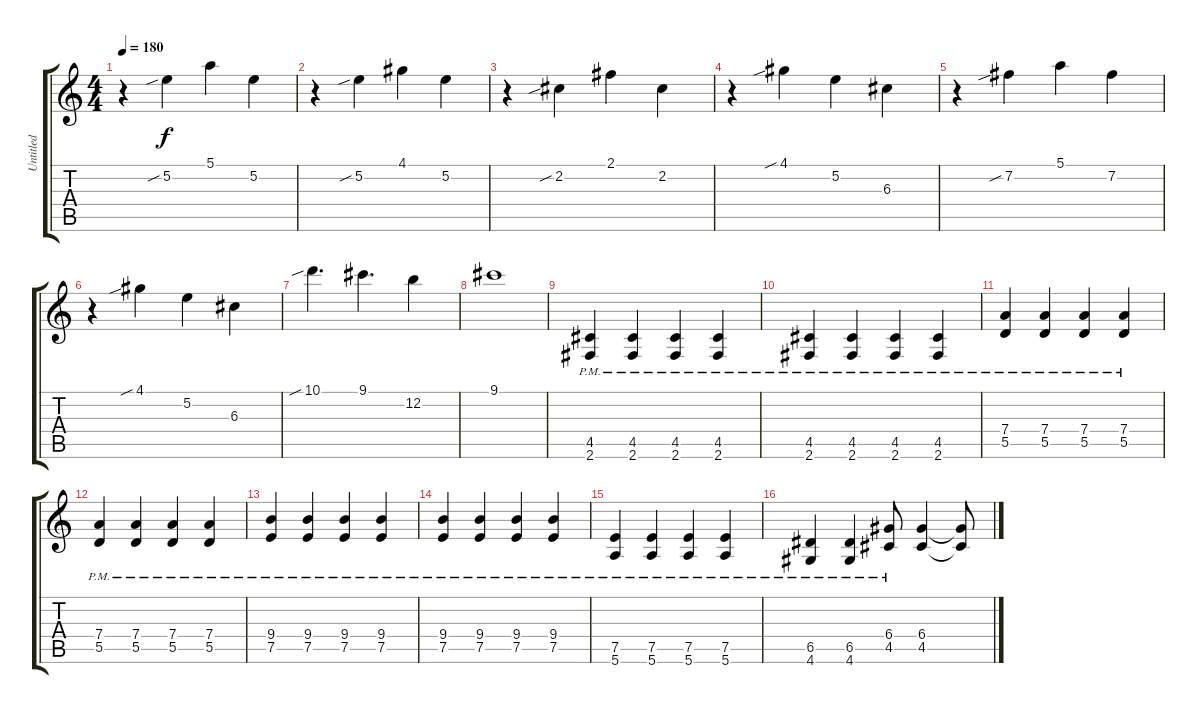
\track ("Untitled" "Untitled") {instrument overdrivenguitar}
\staff {score tabs}
\tuning (E4 B3 G3 D3 A2 E2) {hide}
\ts (4 4)
\tempo 180
\clef g2
\ks c
r.4{dy f} 5.2{sib}.4 5.1.4 5.2.4 |
r.4 5.2{sib}.4 4.1.4 5.2.4 |
r.4 2.2{sib}.4 2.1.4 2.2.4 |
r.4 4.1{sib}.4 5.2.4 6.3.4 |
r.4 7.2{sib}.4 5.1.4 7.2.4 |
r.4 4.1{sib}.4 5.2.4 6.3.4 |
10.1{sib}.4{d} 9.1.4{d} 12.2.4 |
9.1.1 |
(4.5{pm} 2.6{pm}).4 (4.5{pm} 2.6{pm}).4 (4.5{pm} 2.6{pm}).4 (4.5{pm} 2.6{pm}).4 |
(4.5{pm} 2.6{pm}).4 (4.5{pm} 2.6{pm}).4 (4.5{pm} 2.6{pm}).4 (4.5{pm} 2.6{pm}).4 |
(7.4{pm} 5.5{pm}).4 (7.4{pm} 5.5{pm}).4 (7.4{pm} 5.5{pm}).4 (7.4{pm} 5.5{pm}).4 |
(7.4{pm} 5.5{pm}).4 (7.4{pm} 5.5{pm}).4 (7.4{pm} 5.5{pm}).4 (7.4{pm} 5.5{pm}).4 |
(9.4{pm} 7.5{pm}).4 (9.4{pm} 7.5{pm}).4 (9.4{pm} 7.5{pm}).4 (9.4{pm} 7.5{pm}).4 |
(9.4{pm} 7.5{pm}).4 (9.4{pm} 7.5{pm}).4 (9.4{pm} 7.5{pm}).4 (9.4{pm} 7.5{pm}).4 |
(7.5{pm} 5.6{pm}).4 (7.5{pm} 5.6{pm}).4 (7.5{pm} 5.6{pm}).4 (7.5{pm} 5.6{pm}).4 |
(6.5{pm} 4.6{pm}).4 (6.5{pm} 4.6{pm}).4 (6.4{pm} 4.5{pm}).8 (6.4 4.5).4 (6.4{t} 4.5{t}).8
